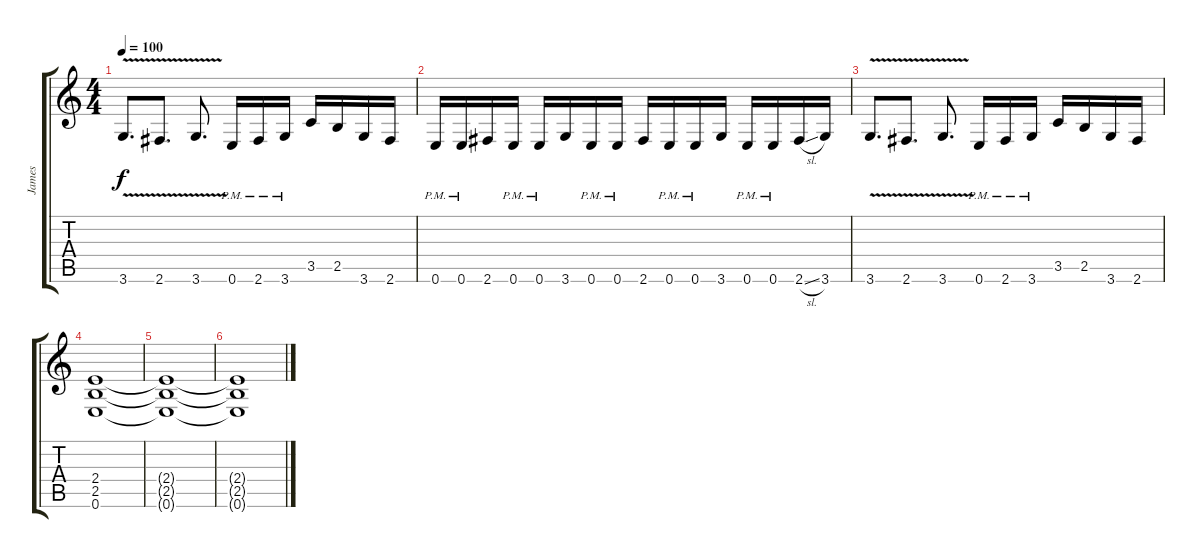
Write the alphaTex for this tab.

\track ("James" "James") {instrument distortionguitar}
\staff {score tabs}
\tuning (E4 B3 G3 D3 A2 E2) {hide}
\ts (4 4)
\tempo 100
\clef g2
\ks c
3.6{v}.8{d dy f} 2.6{v}.8{d} 3.6{v}.8{d} 0.6{pm}.16 2.6{pm}.16 3.6{pm}.16 3.5.16 2.5.16 3.6.16 2.6.16 |
0.6{pm}.16 0.6{pm}.16 2.6.16 0.6{pm}.16 0.6{pm}.16 3.6.16 0.6{pm}.16 0.6{pm}.16 2.6.16 0.6{pm}.16 0.6{pm}.16 3.6.16 0.6{pm}.16 0.6{pm}.16 2.6{sl}.16 3.6.16 |
3.6{v}.8{d} 2.6{v}.8{d} 3.6{v}.8{d} 0.6{pm}.16 2.6{pm}.16 3.6{pm}.16 3.5.16 2.5.16 3.6.16 2.6.16 |
(2.4 2.5 0.6).1 |
(2.4{t} 2.5{t} 0.6{t}).1 |
(2.4{t} 2.5{t} 0.6{t}).1
